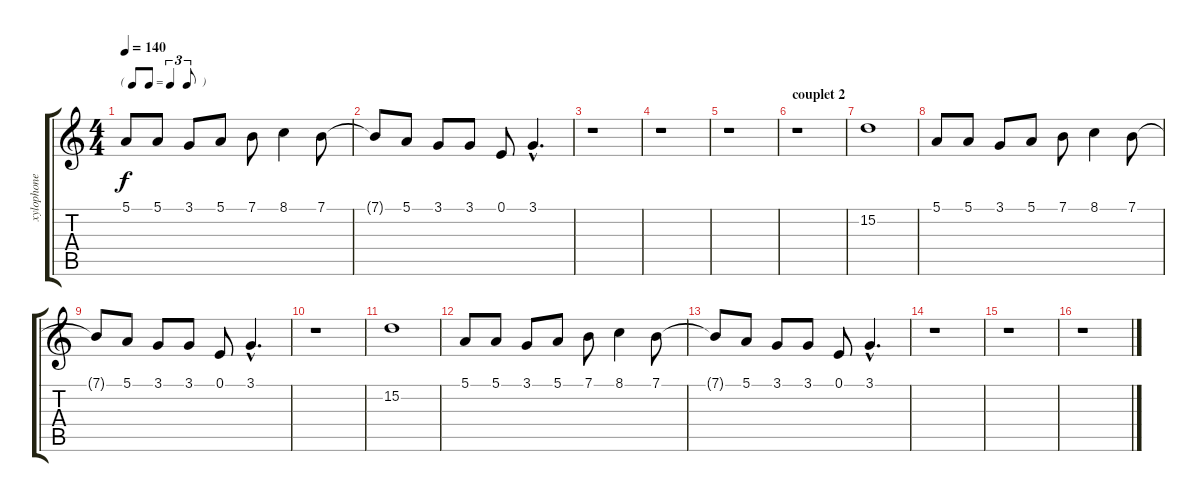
\track ("xylophone" "xylophone") {instrument glockenspiel}
\staff {score tabs}
\tuning (E4 B3 G3 D3 A2 E2) {hide}
\ts (4 4)
\tf triplet8th
\tempo 140
\clef g2
\ks c
5.1.8{dy f} 5.1.8 3.1.8 5.1.8 7.1.8 8.1.4 7.1.8 |
7.1{t}.8 5.1.8 3.1.8 3.1.8 0.1.8 3.1{hac}.4{d} |
r.1 |
r.1 |
r.1 |
\section ("" "couplet 2")
r.1 |
15.2.1 |
5.1.8 5.1.8 3.1.8 5.1.8 7.1.8 8.1.4 7.1.8 |
7.1{t}.8 5.1.8 3.1.8 3.1.8 0.1.8 3.1{hac}.4{d} |
r.1 |
15.2.1 |
5.1.8 5.1.8 3.1.8 5.1.8 7.1.8 8.1.4 7.1.8 |
7.1{t}.8 5.1.8 3.1.8 3.1.8 0.1.8 3.1{hac}.4{d} |
r.1 |
r.1 |
r.1
